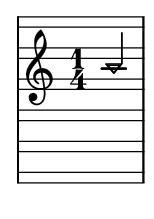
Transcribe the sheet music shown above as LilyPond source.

\version "2.14.0"

\header {
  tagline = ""
}

\paper {
  #(set-paper-size "a10")
}

%Customizing note head stencils based on pitch
%Defining stencils

upTriangle =
#(ly:make-stencil 
	(list 'embedded-ps
    "gsave
      currentpoint translate
      newpath
      -.1875 -.5 moveto
      .65625 .5 lineto
      1.5 -.5 lineto
      closepath
      fill
      grestore" )
    (cons -.1875 1.5)
    (cons -.5 .5)
)

downTriangle =
#(ly:make-stencil 
	(list 'embedded-ps
    "gsave
      currentpoint translate

      newpath
      .08 .34 moveto
      .65625 -.4 lineto
      1.2325 .34 lineto
      closepath
      0.12 setlinewidth
      stroke      

      newpath
      -.0775 .43 moveto
      .65625 -.43 lineto
      1.39 .43 lineto
      closepath
      0.1 setlinewidth
      stroke      
	  
	  newpath
      -.1675 .48 moveto
      .65625 -.48 lineto
      1.48 .48 lineto
      closepath
      0.04 setlinewidth
      stroke

      grestore" )
    (cons -.1875 1.5)
    (cons -.5 .5)
)

upTriLgr = 
#(ly:make-stencil 
	(list 'embedded-ps
    "gsave
      currentpoint translate
      newpath
      -.1875 -.5 moveto
      .65625 .5 lineto
      1.5 -.5 lineto
      closepath
      fill
	  newpath
	  -.5 0 moveto
	  1.8 0 lineto
      closepath
      .19 setlinewidth
      stroke  
      grestore" )
    (cons -.1875 1.5)
    (cons -.5 .5)
)

downTriLgr =
#(ly:make-stencil 
	(list 'embedded-ps
    "gsave
      currentpoint translate
      newpath
      .08 .34 moveto
      .65625 -.4 lineto
      1.2325 .34 lineto
      closepath
      0.12 setlinewidth
      stroke      
      newpath
      -.0775 .43 moveto
      .65625 -.43 lineto
      1.39 .43 lineto
      closepath
      0.1 setlinewidth
      stroke      
	  newpath
      -.1675 .48 moveto
      .65625 -.48 lineto
      1.48 .48 lineto
      closepath
      0.04 setlinewidth
      stroke
	  newpath
	  -.5 0 moveto
	  1.8 0 lineto
      closepath
      .19 setlinewidth
      stroke  
      grestore" )
    (cons -.1875 1.5)
    (cons -.5 .5)
)

%Based on the pitch's semitone, which note head
#(define (semitone-to-stencil semitone)
         (let ((s (modulo semitone 12)))
         	(case s
		((11) upTriLgr)
		((0) downTriLgr)
		(else (if (= (remainder semitone 2) 0) downTriangle upTriangle))
	))
)

%Get the pitch from the grob, convert to semitone, and send it on
#(define (stencil-notehead grob)
   (semitone-to-stencil 
	 (ly:pitch-semitones (ly:event-property (event-cause grob) 'pitch))))


%Begin stem attachment adjustment code
%Assign stem attachment values to variables

upTriUpStem 	= #'(1 . -1)
upTridownStem 	= #'(1 . .9)
downTriUpStem	= #'(1 . .9)
downTriDownStem	= #'(1 . -1)

%Based on the pitch, is the stem up or down, 
%Then based on pitch is the note head an up or down triangle

#(define (pitch-to-stem pitch stemdir)
	(if (= (modulo (ly:pitch-semitones pitch) 2) 1) 
		(if (= UP stemdir) upTriUpStem upTridownStem)		
		(if (= DOWN stemdir) downTriDownStem downTriUpStem)
	)
)

%Get the stem from notehead grob
#(define (notehead-get-notecolumn nhgrob)
   (ly:grob-parent nhgrob X))

#(define (notehead-get-stem nhgrob)
   (let ((notecolumn (notehead-get-notecolumn nhgrob)))
     (ly:grob-object notecolumn 'stem)))

%Get the pitch and stem direction from the grob and send it on
#(define (stem-adjuster nhgrob)
	(pitch-to-stem
	    (ly:event-property (event-cause nhgrob) 'pitch) 
		(ly:grob-property (notehead-get-stem nhgrob) 'direction) ))

%Begin double-stem for half note code
#(define (doubleStemmer grob)
   (if (= 1 (ly:grob-property grob 'duration-log))

		(ly:stencil-combine-at-edge
              (ly:stem::print grob)
              X
              (- (ly:grob-property grob 'direction))
              (ly:stem::print grob)
              -.42 0) ;; note: use .15 for other side

		(ly:stem::print grob)
	)
)

%End customization scripts


upTriangleEmpty =
#(ly:make-stencil 
	(list 'embedded-ps
    "gsave
      currentpoint translate
      newpath
      -.1875 -.5 moveto
      .65625 .5 lineto
      1.5 -.5 lineto
      closepath
      0.19 setlinewidth
      stroke
      grestore" )
    (cons -.1875 1.5)
    (cons -.5 .5)
)

upTriangleFull =
#(ly:make-stencil 
	(list 'embedded-ps
    "gsave
      currentpoint translate
      newpath
      -.1875 -.5 moveto
      .65625 .5 lineto
      1.5 -.5 lineto
      closepath
      fill
      grestore" )
    (cons -.1875 1.5)
    (cons -.5 .5)
)

downTriangleEmpty =
#(ly:make-stencil 
	(list 'embedded-ps
    "gsave
      currentpoint translate

      newpath
      .08 .34 moveto
      .65625 -.4 lineto
      1.2325 .34 lineto
      closepath
      0.12 setlinewidth
      stroke      

      newpath
      -.0775 .43 moveto
      .65625 -.43 lineto
      1.39 .43 lineto
      closepath
      0.1 setlinewidth
      stroke      
	  
	  newpath
      -.1675 .48 moveto
      .65625 -.48 lineto
      1.48 .48 lineto
      closepath
      0.04 setlinewidth
      stroke

      grestore" )
    (cons -.1875 1.5)
    (cons -.5 .5)
)

downTriangleFull =
#(ly:make-stencil 
	(list 'embedded-ps
    "gsave
      currentpoint translate

      newpath
      .08 .34 moveto
      .65625 -.4 lineto
      1.2325 .34 lineto
      closepath
      0.12 setlinewidth
      stroke      

      newpath
      -.0775 .43 moveto
      .65625 -.43 lineto
      1.39 .43 lineto
      closepath
      0.1 setlinewidth
      stroke      
	  
	  newpath
      -.1675 .48 moveto
      .65625 -.48 lineto
      1.48 .48 lineto
      closepath
      fill

      grestore" )
    (cons -.1875 1.5)
    (cons -.5 .5)
)

upTriLgr = 
#(ly:make-stencil 
	(list 'embedded-ps
    "gsave
      currentpoint translate
      newpath
      -.1875 -.5 moveto
      .65625 .5 lineto
      1.5 -.5 lineto
      closepath
      0.19 setlinewidth
      stroke
	  newpath
	  -.5 0 moveto
	  1.8 0 lineto
      closepath
      .19 setlinewidth
      stroke  
      grestore" )
    (cons -.1875 1.5)
    (cons -.5 .5)
)

downTriLgr =
#(ly:make-stencil 
	(list 'embedded-ps
    "gsave
      currentpoint translate
      newpath
      .08 .34 moveto
      .65625 -.4 lineto
      1.2325 .34 lineto
      closepath
      0.12 setlinewidth
      stroke      
      newpath
      -.0775 .43 moveto
      .65625 -.43 lineto
      1.39 .43 lineto
      closepath
      0.1 setlinewidth
      stroke      
	  newpath
      -.1675 .48 moveto
      .65625 -.48 lineto
      1.48 .48 lineto
      closepath
      0.04 setlinewidth
      stroke
	  newpath
	  -.5 0 moveto
	  1.8 0 lineto
      closepath
      .19 setlinewidth
      stroke  
      grestore" )
    (cons -.1875 1.5)
    (cons -.5 .5)
)

%Based on the pitch's semitone, which note head
#(define (semitone-to-stencil semitone)
         (let ((s (modulo semitone 12)))
         	(case s
		((11) upTriLgr)
		((0) downTriLgr)
                ((2 4) downTriangleEmpty)
                ((5 7 9) upTriangleEmpty)
                ((1 3) upTriangleFull)
                ((6 8 10) downTriangleFull)
	))
)

%Get the pitch from the grob, convert to semitone, and send it on
#(define (stencil-notehead grob)
   (semitone-to-stencil 
	 (ly:pitch-semitones (ly:event-property (event-cause grob) 'pitch))))


%Begin stem attachment adjustment code
%Assign stem attachment values to variables

upTriUpStem 	= #'(1 . -1)
upTridownStem 	= #'(1 . .9)
downTriUpStem	= #'(1 . .9)
downTriDownStem	= #'(1 . -1)

%Based on the pitch, is the stem up or down, 
%Then based on pitch is the note head an up or down triangle

#(define (pitch-to-stem pitch stemdir)
	(if (= (modulo (ly:pitch-semitones pitch) 2) 1) 
		(if (= UP stemdir) upTriUpStem upTridownStem)		
		(if (= DOWN stemdir) downTriDownStem downTriUpStem)
	)
)

%Get the stem from notehead grob
#(define (notehead-get-notecolumn nhgrob)
   (ly:grob-parent nhgrob X))

#(define (notehead-get-stem nhgrob)
   (let ((notecolumn (notehead-get-notecolumn nhgrob)))
     (ly:grob-object notecolumn 'stem)))

%Get the pitch and stem direction from the grob and send it on
#(define (stem-adjuster nhgrob)
	(pitch-to-stem
	    (ly:event-property (event-cause nhgrob) 'pitch) 
		(ly:grob-property (notehead-get-stem nhgrob) 'direction) ))

%Begin double-stem for half note code
#(define (doubleStemmer grob)
   (if (= 1 (ly:grob-property grob 'duration-log))

		(ly:stencil-combine-at-edge
              (ly:stem::print grob)
              X
              (- (ly:grob-property grob 'direction))
              (ly:stem::print grob)
              -.42 0) ;; note: use .15 for other side

		(ly:stem::print grob)
	)
)

%End customization scripts

down = {
      \override Stem #'direction = #DOWN     
}

up = {
      \override Stem #'direction = #UP
}

nl = {
      \once \override Score.RehearsalMark #'transparent = ##t
      \mark "C"
}

tn = {
  \override Staff.StaffSymbol #'line-positions = #'(10 8 4 2 -2 -4 -8 -10 -14 -16 -20 -22)
  \override NoteHead #'stem-attachment = #stem-adjuster
  \override NoteHead #'stencil = #stencil-notehead
  \override Stem #'stencil = #doubleStemmer
}

notes = \relative c {
      \time 1/4
      \autoBeamOff

      \up
      c''4
}

\new Staff \with {
  \remove "Accidental_engraver"
  \remove "Key_engraver" 
  staffLineLayoutFunction = #(lambda (p) (floor (/ (+ (ly:pitch-semitones p) 1) 2)))
  middleCPosition = #-6
  clefGlyph = #"clefs.G"
  clefPosition = #(+ -6 4)
}
{
  \tn
  \notes 
}


